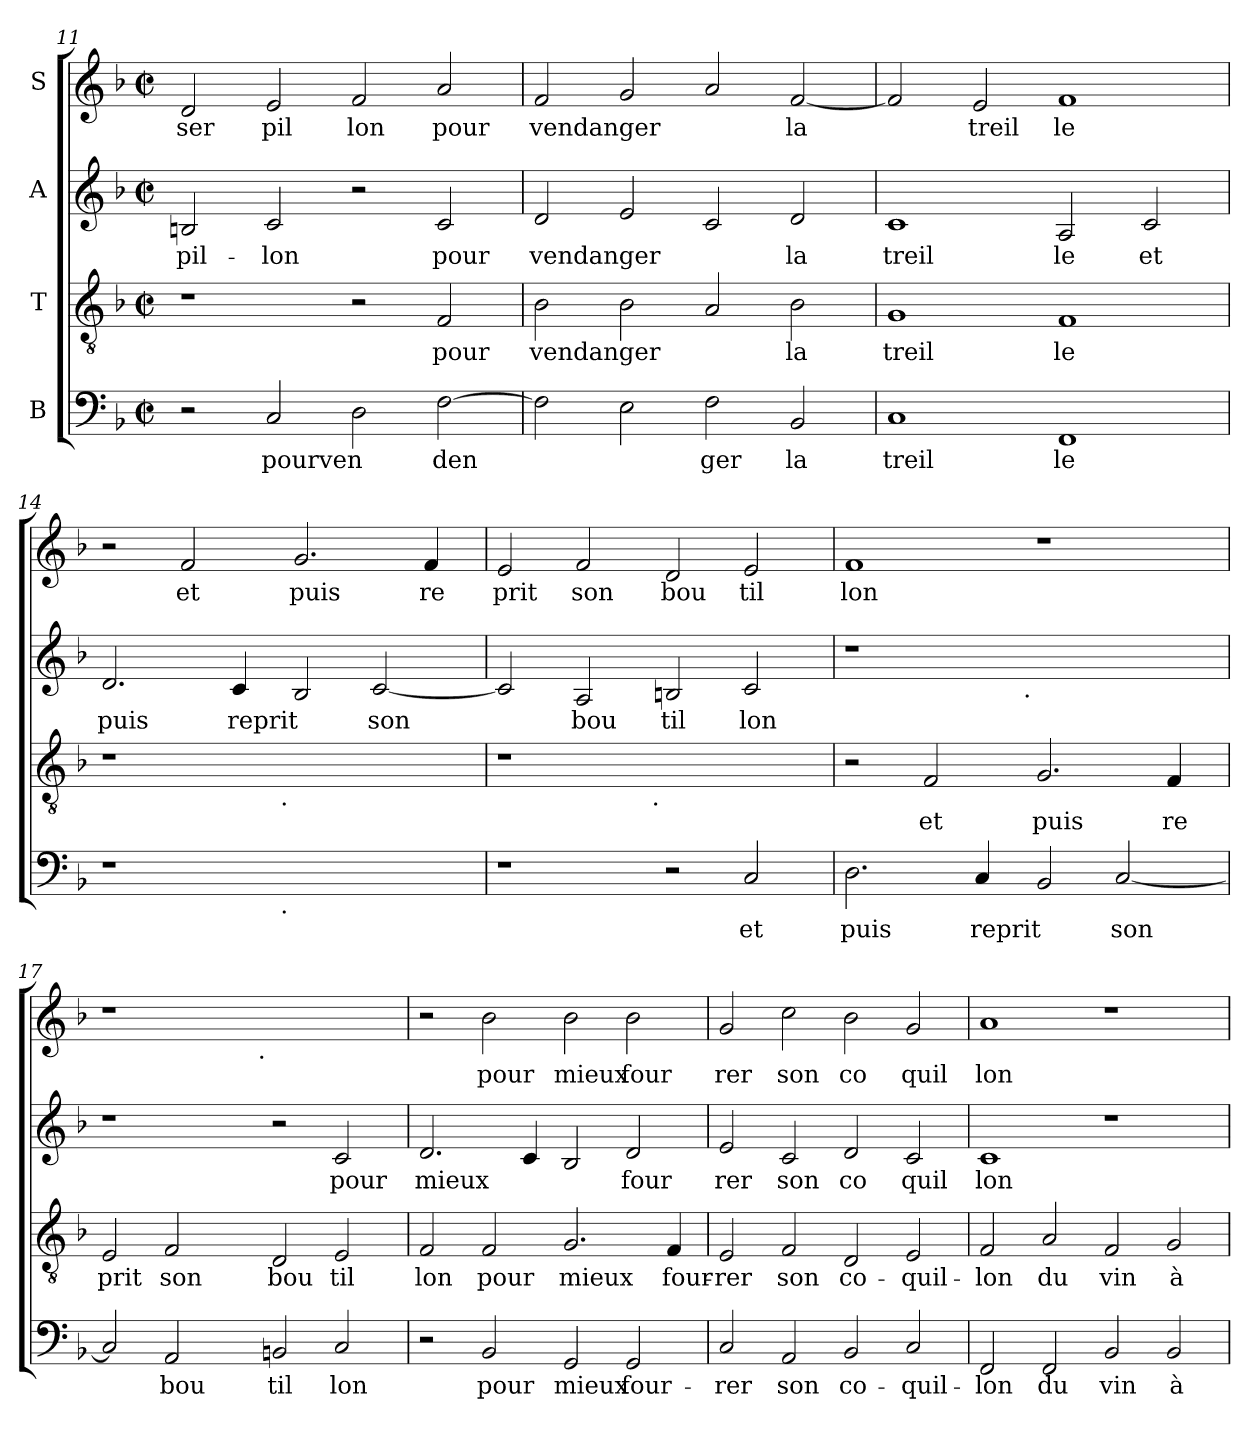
**kern	**text	**kern	**text	**kern	**text	**kern	**text
*part4	*part4	*part3	*part3	*part2	*part2	*part1	*part1
*staff4	*staff4	*staff3	*staff3	*staff2	*staff2	*staff1	*staff1
*I"B	*	*I"T	*	*I"A	*	*I"S	*
*clefF4	*	*clefGv2	*	*clefG2	*	*clefG2	*
*k[b-]	*	*k[b-]	*	*k[b-]	*	*k[b-]	*
*F:	*	*F:	*	*F:	*	*F:	*
*M2/2	*	*M2/2	*	*M2/2	*	*M2/2	*
*met(c|)	*	*met(c|)	*	*met(c|)	*	*met(c|)	*
=11	=11	=11	=11	=11	=11	=11	=11
!	!	!	!	!	!LO:LY:b:cj	!	!LO:LY:b:cj
2r	.	1r	.	2B/	-pil-	2d/	ser
!	!LO:LY:b:cj	!	!	!	!LO:LY:b:cj	!	!LO:LY:b:cj
2C/	pourven	.	.	2c/	-lon	2e/	pil
!	!LO:LY:b:cj	!	!	!	!	!	!LO:LY:b:cj
2D\	.	2r	.	2r	.	2f/	lon
!	!LO:LY:b:cj	!	!LO:LY:b:cj	!	!LO:LY:b:cj	!	!LO:LY:b:cj
[>2F\	den	2F/	pour	2c/	pour	2a/	pour
!!LO:PB:g=z
=12	=12	=12	=12	=12	=12	=12	=12
!	!LO:LY:b:cj	!	!LO:LY:b:cj	!	!LO:LY:b:cj	!	!LO:LY:b:cj
2F\]	.	2B-\	vendanger	2d/	vendanger	2f/	vendanger
!	!LO:LY:b:cj	!	!LO:LY:b:cj	!	!LO:LY:b:cj	!	!LO:LY:b:cj
2E\	.	2B-\	.	2e/	.	2g/	.
!	!LO:LY:b:cj	!	!LO:LY:b:cj	!	!LO:LY:b:cj	!	!LO:LY:b:cj
2F\	ger	2A/	.	2c/	.	2a/	.
!	!LO:LY:b:cj	!	!LO:LY:b:cj	!	!LO:LY:b:cj	!	!LO:LY:b:cj
2BB-/	la	2B-\	la	2d/	la	[<2f/	la
=13	=13	=13	=13	=13	=13	=13	=13
!	!LO:LY:b:cj	!	!LO:LY:b:cj	!	!LO:LY:b:cj	!	!LO:LY:b:cj
1C	treil	1G	treil	1c	treil	2f/]	.
!	!	!	!	!	!	!	!LO:LY:b:cj
.	.	.	.	.	.	2e/	treil
!	!LO:LY:b:cj	!	!LO:LY:b:cj	!	!LO:LY:b:cj	!	!LO:LY:b:cj
1FF	le	1F	le	2A/	le	1f	le
!	!	!	!	!	!LO:LY:b:cj	!	!
.	.	.	.	2c/	et	.	.
=14	=14	=14	=14	=14	=14	=14	=14
!	!	!	!	!	!LO:LY:b:cj	!	!
*^	*	*^	*	*	*	*	*
1r	2ryy	.	1r	2ryy	.	2.d/	puis	2r	.
!	!	!	!	!	!	!	!	!	!LO:LY:b:cj
.	4...ryy	.	.	4...ryy	.	.	.	2f/	et
!	!	!	!	!	!	!	!LO:LY:b:cj	!	!
.	.	.	.	.	.	4c/	reprit	.	.
!	!	!	!	!LO:TX:b:t=.	!	!	!	!	!
!	!LO:TX:b:t=.	!	!	!	!	!	!	!	!
.	1ryy	.	.	1ryy	.	.	.	.	.
!	!	!	!	!	!	!	!LO:LY:b:cj	!	!LO:LY:b:cj
1ryy	.	.	1ryy	.	.	2B-/	.	2.g/	puis
!	!	!	!	!	!	!	!LO:LY:b:cj	!	!
.	.	.	.	.	.	[<2c/	son	.	.
!	!	!	!	!	!	!	!	!	!LO:LY:b:cj
.	.	.	.	.	.	.	.	4f/	re
.	32ryy	.	.	32ryy	.	.	.	.	.
=15	=15	=15	=15	=15	=15	=15	=15	=15	=15
!	!	!	!	!	!	!	!LO:LY:b:cj	!	!LO:LY:b:cj
*v	*v	*	*	*	*	*	*	*	*
1r	.	1r	2ryy	.	2c/]	.	2e/	prit
!	!	!	!	!	!	!LO:LY:b:cj	!	!LO:LY:b:cj
.	.	.	4...ryy	.	2A/	bou	2f/	son
!	!	!	!LO:TX:b:t=.	!	!	!	!	!
.	.	.	1ryy	.	.	.	.	.
!	!	!	!	!	!	!LO:LY:b:cj	!	!LO:LY:b:cj
2r	.	1ryy	.	.	2B/	til	2d/	bou
!	!LO:LY:b:cj	!	!	!	!	!LO:LY:b:cj	!	!LO:LY:b:cj
2C/	et	.	.	.	2c/	lon	2e/	til
.	.	.	32ryy	.	.	.	.	.
=16	=16	=16	=16	=16	=16	=16	=16	=16
!	!LO:LY:b:cj	!	!	!	!	!	!	!LO:LY:b:cj
*	*	*v	*v	*	*^	*	*	*
2.D\	puis	2r	.	1r	2ryy	.	1f	lon
!	!	!	!LO:LY:b:cj	!	!	!	!	!
.	.	2F/	et	.	4...ryy	.	.	.
!	!LO:LY:b:cj	!	!	!	!	!	!	!
4C/	reprit	.	.	.	.	.	.	.
!	!	!	!	!	!LO:TX:b:t=.	!	!	!
.	.	.	.	.	1ryy	.	.	.
!	!LO:LY:b:cj	!	!LO:LY:b:cj	!	!	!	!	!
2BB-/	.	2.G/	puis	1ryy	.	.	1r	.
!	!LO:LY:b:cj	!	!	!	!	!	!	!
[<2C/	son	.	.	.	.	.	.	.
!	!	!	!LO:LY:b:cj	!	!	!	!	!
.	.	4F/	re	.	.	.	.	.
.	.	.	.	.	32ryy	.	.	.
=17	=17	=17	=17	=17	=17	=17	=17	=17
!	!LO:LY:b:cj	!	!LO:LY:b:cj	!	!	!	!	!
*	*	*	*	*v	*v	*	*^	*
2C/]	.	2E/	prit	1r	.	1r	2ryy	.
!	!LO:LY:b:cj	!	!LO:LY:b:cj	!	!	!	!	!
2AA/	bou	2F/	son	.	.	.	4ryy	.
.	.	.	.	.	.	.	8ryy	.
.	.	.	.	.	.	.	16ryy	.
.	.	.	.	.	.	.	64ryy	.
!	!	!	!	!	!	!	!LO:TX:b:t=.	!
.	.	.	.	.	.	.	1ryy	.
!	!LO:LY:b:cj	!	!LO:LY:b:cj	!	!	!	!	!
2BB/	til	2D/	bou	2r	.	1ryy	.	.
!	!LO:LY:b:cj	!	!LO:LY:b:cj	!	!LO:LY:b:cj	!	!	!
2C/	lon	2E/	til	2c/	pour	.	.	.
.	.	.	.	.	.	.	32.ryy	.
!!LO:LB:g=z
=18	=18	=18	=18	=18	=18	=18	=18	=18
!	!	!	!LO:LY:b:cj	!	!LO:LY:b:cj	!	!	!
*	*	*	*	*	*	*v	*v	*
2r	.	2F/	lon	2.d/	mieux	2r	.
!	!LO:LY:b:cj	!	!LO:LY:b:cj	!	!	!	!LO:LY:b:cj
2BB-/	pour	2F/	pour	.	.	2b-\	pour
!	!	!	!	!	!LO:LY:b:cj	!	!
.	.	.	.	4c/	.	.	.
!	!LO:LY:b:cj	!	!LO:LY:b:cj	!	!LO:LY:b:cj	!	!LO:LY:b:cj
2GG/	mieux	2.G/	mieux	2B-/	.	2b-\	mieux
!	!LO:LY:b:cj	!	!	!	!LO:LY:b:cj	!	!LO:LY:b:cj
2GG/	four-	.	.	2d/	four	2b-\	four
!	!	!	!LO:LY:b:cj	!	!	!	!
.	.	4F/	four-	.	.	.	.
=19	=19	=19	=19	=19	=19	=19	=19
!	!LO:LY:b:cj	!	!LO:LY:b:cj	!	!LO:LY:b:cj	!	!LO:LY:b:cj
2C/	-rer	2E/	-rer	2e/	rer	2g/	rer
!	!LO:LY:b:cj	!	!LO:LY:b:cj	!	!LO:LY:b:cj	!	!LO:LY:b:cj
2AA/	son	2F/	son	2c/	son	2cc\	son
!	!LO:LY:b:cj	!	!LO:LY:b:cj	!	!LO:LY:b:cj	!	!LO:LY:b:cj
2BB-/	co-	2D/	co-	2d/	co	2b-\	co
!	!LO:LY:b:cj	!	!LO:LY:b:cj	!	!LO:LY:b:cj	!	!LO:LY:b:cj
2C/	-quil-	2E/	-quil-	2c/	quil	2g/	quil
=20	=20	=20	=20	=20	=20	=20	=20
!	!LO:LY:b:cj	!	!LO:LY:b:cj	!	!LO:LY:b:cj	!	!LO:LY:b:cj
2FF/	-lon	2F/	-lon	1c	lon	1a	lon
!	!LO:LY:b:cj	!	!LO:LY:b:cj	!	!	!	!
2FF/	du	2A/	du	.	.	.	.
!	!LO:LY:b:cj	!	!LO:LY:b:cj	!	!	!	!
2BB-/	vin	2F/	vin	1r	.	1r	.
!	!LO:LY:b:cj	!	!LO:LY:b:cj	!	!	!	!
2BB-/	à	2G/	à	.	.	.	.
=	=	=	=	=	=	=	=
*-	*-	*-	*-	*-	*-	*-	*-
